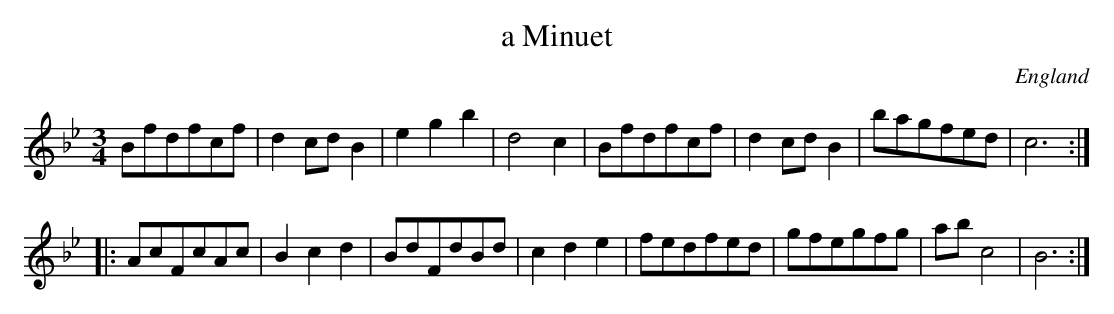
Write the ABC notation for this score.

X:1
T:a Minuet
L:1/8
M:3/4
O:England
K:Bb
Bfdfcf | d2cd B2 | e2g2 b2 | d4 c2 | \
Bfdfcf | d2cd B2 | bagfed  | c6 ::
AcFcAc | B2c2 d2 | BdFdBd | c2d2 e2 | \
fedfed | gfegfg | ab c4 | B6 :|
